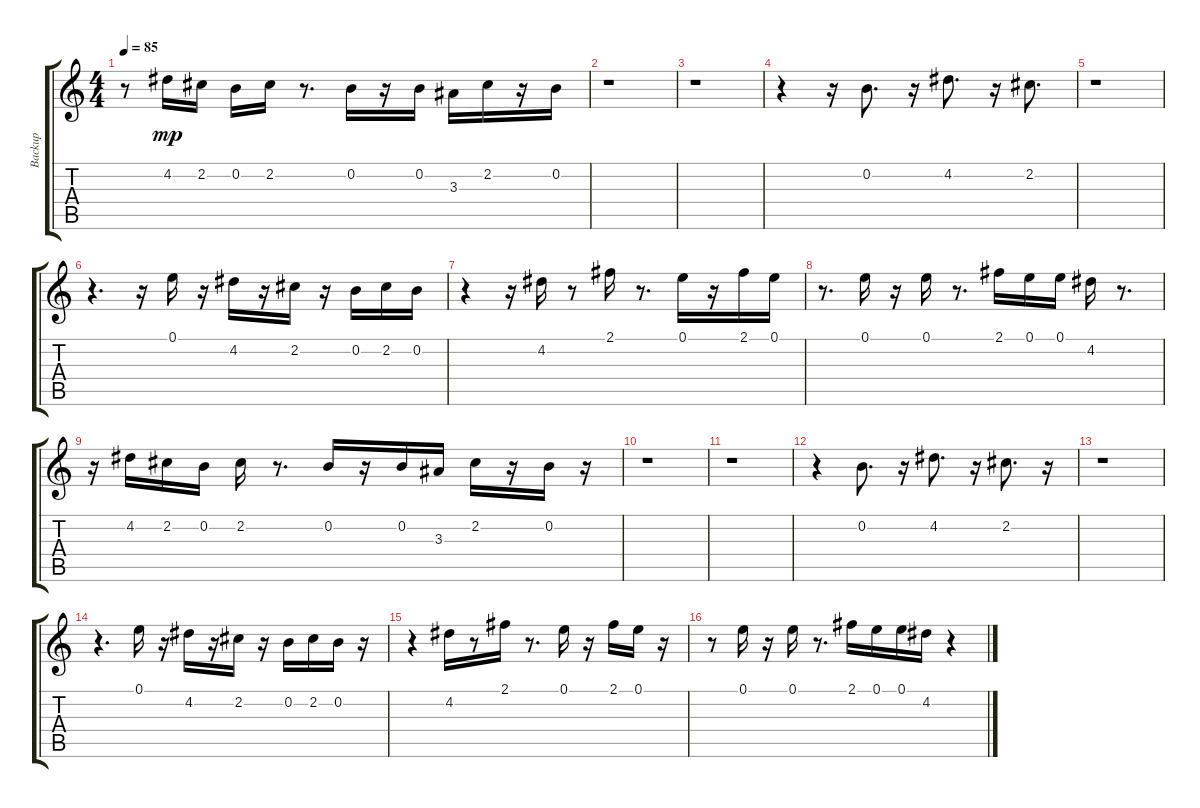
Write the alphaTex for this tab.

\track ("Backup" "Backup") {instrument overdrivenguitar}
\staff {score tabs}
\tuning (E4 B3 G3 D3 A2 E2) {hide}
\ts (4 4)
\tempo 85
\clef g2
\ks c
r.8{dy mp} 4.2.16 2.2.16 0.2.16 2.2.16 r.8{d} 0.2.16 r.16 0.2.16 3.3.16 2.2.16 r.16 0.2.16 |
r.1 |
r.1 |
r.4 r.16 0.2.8{d} r.16 4.2.8{d} r.16 2.2.8{d} |
r.1 |
r.4{d} r.16 0.1.16 r.16 4.2.16 r.16 2.2.16 r.16 0.2.16 2.2.16 0.2.16 |
r.4 r.16 4.2.16 r.8 2.1.16 r.8{d} 0.1.16 r.16 2.1.16 0.1.16 |
r.8{d} 0.1.16 r.16 0.1.16 r.8{d} 2.1.16 0.1.16 0.1.16 4.2.16 r.8{d} |
r.16 4.2.16 2.2.16 0.2.16 2.2.16 r.8{d} 0.2.16 r.16 0.2.16 3.3.16 2.2.16 r.16 0.2.16 r.16 |
r.1 |
r.1 |
r.4 0.2.8{d} r.16 4.2.8{d} r.16 2.2.8{d} r.16 |
r.1 |
r.4{d} 0.1.16 r.16 4.2.16 r.16 2.2.16 r.16 0.2.16 2.2.16 0.2.16 r.16 |
r.4 4.2.16 r.8 2.1.16 r.8{d} 0.1.16 r.16 2.1.16 0.1.16 r.16 |
r.8 0.1.16 r.16 0.1.16 r.8{d} 2.1.16 0.1.16 0.1.16 4.2.16 r.4
